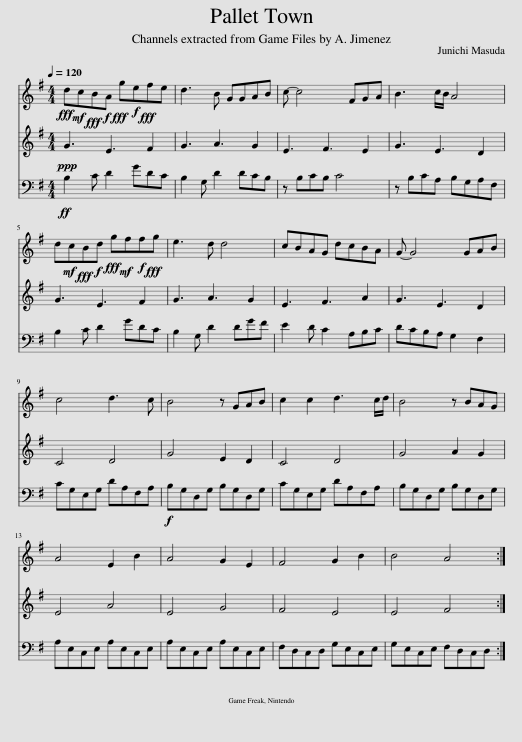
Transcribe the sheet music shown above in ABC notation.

X:1
%%score 1 2 3
L:1/8
Q:1/4=120
M:4/4
I:linebreak $
K:G
V:1 treble
V:2 treble
V:3 bass
V:1
!fff! d!mf!c!fff!B!f!A!fff! g!f!e!fff!fe | d3 B GGAB | c- c4 FGA | B3 c/B/ A4 |$ d!mf!c!fff!B!f!d!fff! g!mf!f!f!f!fff!g | %5
 e3 d d4 | cBAG dcBA | G- G4 GAB |$ c4 d3 c | B4 z GAB | %10
 c2 c2 d3 c/d/ | B4 z BAG |$ A4 E2 B2 | A4 G2 E2 | F4 G2 B2 | %15
 B4 A4 :| %16
V:2
!ppp! G3 E3 F2 | G3 A3 G2 | E3 F3 E2 | G3 E3 D2 |$ G3 E3 F2 | %5
 G3 A3 G2 | E3 F3 A2 | G3 E3 D2 |$ C4 D4 | G4 E2 D2 | %10
 C4 D4 | G4 A2 G2 |$ E4 A4 | E4 G4 | F4 E4 | %15
 E4 F4 :| %16
V:3
!ff! B,2 C D2 GDC | B,2 G, D2 DCB, | z B,CB, C4 | z B,CA, B,G,A,F, |$ B,2 C D2 GDC | %5
 B,2 G, D2 DGF | E2 D C2 A,B,C | DCB,A, G,2 F,2 |$ CG,E,G, DA,F,A, |!f! B,G,D,G, B,G,D,G, | %10
 CG,E,G, DA,F,A, | B,G,D,G, B,G,D,G, |$ A,E,C,E, A,E,C,E, | A,E,C,E, A,E,C,E, | F,D,C,D, G,E,C,E, | %15
 G,E,C,E, F,D,C,D, :| %16
